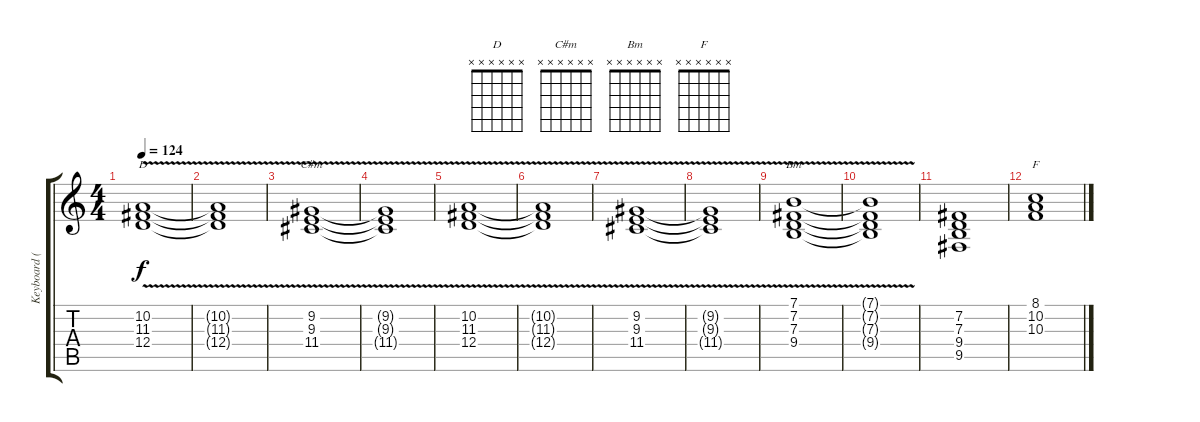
\track ("Keyboard (Wright)" "Keyboard (") {instrument drawbarorgan}
\staff {score tabs}
\tuning (E4 B3 G3 D3 A2 E2) {hide}
\chord ("D" x x x x x x)
\chord ("C#m" x x x x x x)
\chord ("Bm" x x x x x x)
\chord ("F" x x x x x x)
\ts (4 4)
\tempo 124
\clef g2
\ks c
(10.2{v} 11.3 12.4).1{ch "D" dy f} |
(10.2{t} 11.3{t} 12.4{t}).1 |
(9.2{v} 9.3 11.4).1{ch "C#m"} |
(9.2{t} 9.3{t} 11.4{t}).1 |
(10.2{v} 11.3 12.4).1 |
(10.2{t} 11.3{t} 12.4{t}).1 |
(9.2{v} 9.3 11.4).1 |
(9.2{t} 9.3{t} 11.4{t}).1 |
(7.1{v} 7.2 7.3 9.4).1{ch "Bm"} |
(7.1{t} 7.2{t} 7.3{t} 9.4{t}).1 |
(7.2 7.3 9.4 9.5).1 |
(8.1 10.2 10.3).1{ch "F"}
